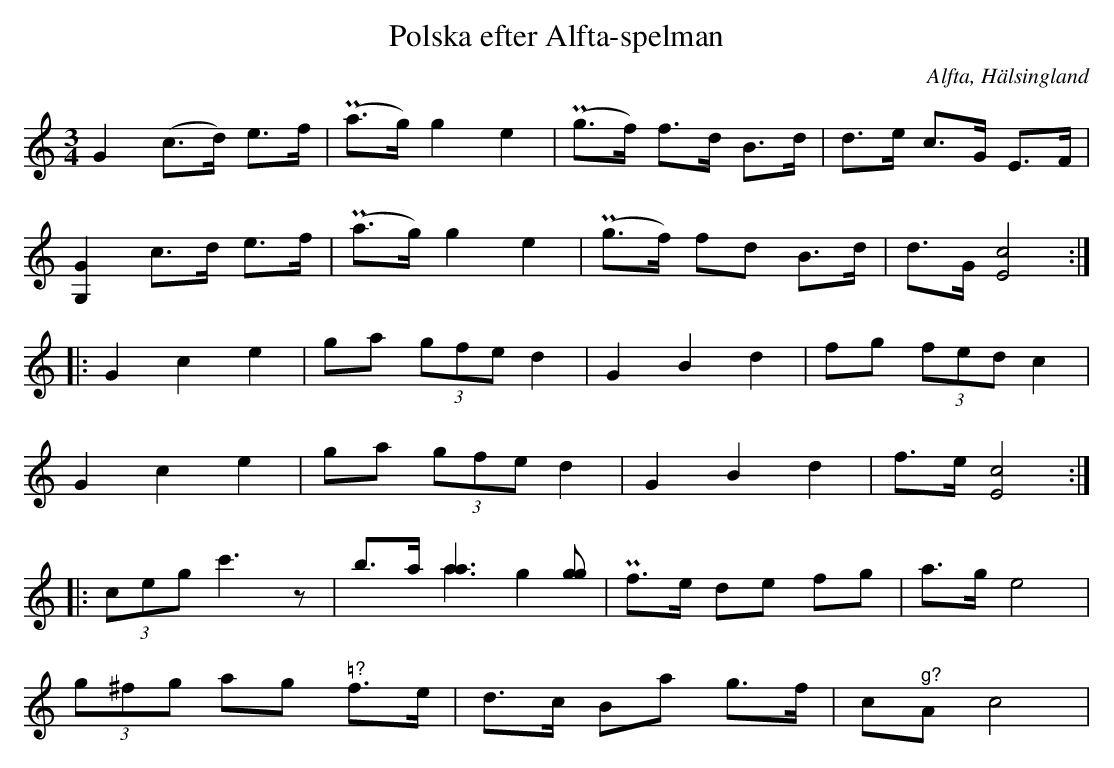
X:1
T: Polska efter Alfta-spelman
O: Alfta, Hälsingland
M: 3/4
L: 1/8
K: C
G2    (c>d) e>f | P(a>g) g2 e2 | P(g>f) f>d B>d | d>e c>G E>F |
[GG,]2 c>d  e>f | P(a>g) g2 e2 | P(g>f) fd B>d | d>G [E4c4] ::
G2 c2 e2 | ga (3gfe d2 | G2 B2 d2 | fg (3fed c2 |
G2 c2 e2 | ga (3gfe d2 | G2 B2 d2 | f>e [E4c4] ::
(3ceg c'3z | b>a [aa]2>[gg]2 & x2 a2 g2 | Pf>e de fg | a>g e4 |
(3g^fg ag "^♮?"f>e | d>c Ba g>f | c"^g?"A c4 |
